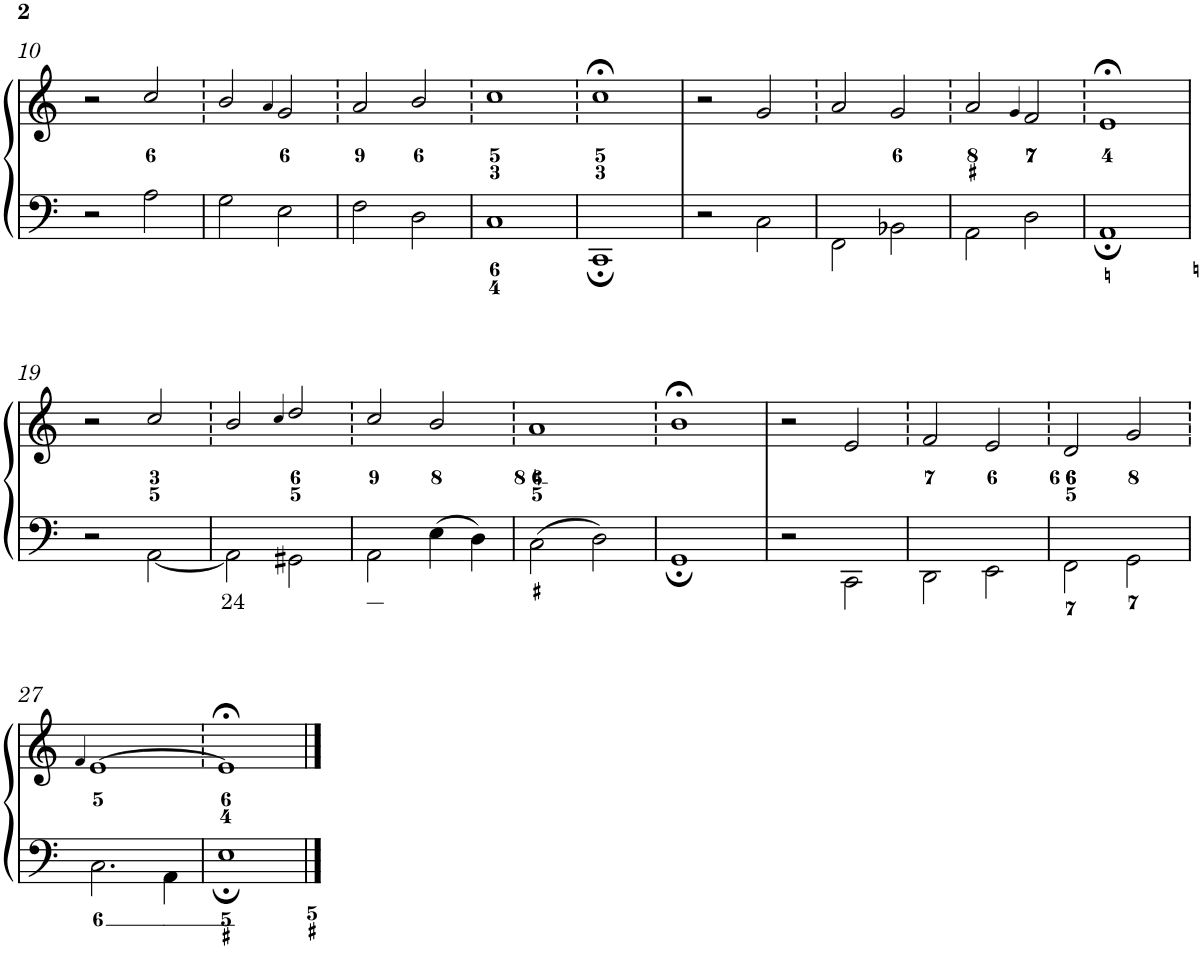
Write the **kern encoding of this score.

**kern	**text	**kern
*part1	*part1	*part1
*staff2	*staff2	*staff1
*I"Piano	*	*
*I'Pno.	*	*
!!LO:PB:g=z
*clefF4	*	*clefG2
*k[]	*	*k[]
*M4/4	*	*M4/4
*met(c)	*	*met(c)
=10	=10	=10
2r	.	2r
2A\	.	2cc/
=11	=11	=11
2G\	.	2b/
.	.	4qa/
2E\	.	2g/
=12	=12	=12
2F\	.	2a/
2D\	.	2b/
=13	=13	=13
1C	.	1cc
=14	=14	=14
1CC;	.	1cc;<
=15	=15	=15
2r	.	2r
2C\	.	2g/
=16	=16	=16
2FF\	.	2a/
2BB-X\	.	2g/
=17	=17	=17
2AA\	.	2a/
.	.	4qg/
2D\	.	2f/
=18	=18	=18
1AA;	.	1e;<
!!LO:LB:g=z
=19	=19	=19
2r	.	2r
[<2AA\	.	2cc/
=20	=20	=20
!	!LO:LY:b	!
2AA\]	24	2b/
.	.	4qcc/
2GG#X\	.	2dd/
=21	=21	=21
2AA\	.	2cc/
4E\	.	2b/
4D\	.	.
=22	=22	=22
2C\	.	1a
2D\	.	.
=23	=23	=23
1GG;	.	1b;<
=24	=24	=24
2r	.	2r
2CC\	.	2e/
=25	=25	=25
2DD\	.	2f/
2EE\	.	2e/
=26	=26	=26
2FF\	.	2d/
2GG\	.	2g/
!!LO:LB:g=z
=27	=27	=27
.	.	4qf/
2.C\	.	[>1e
4AA\	.	.
=28	=28	=28
1E;	.	1e;<]
==	==	==
*-	*-	*-
